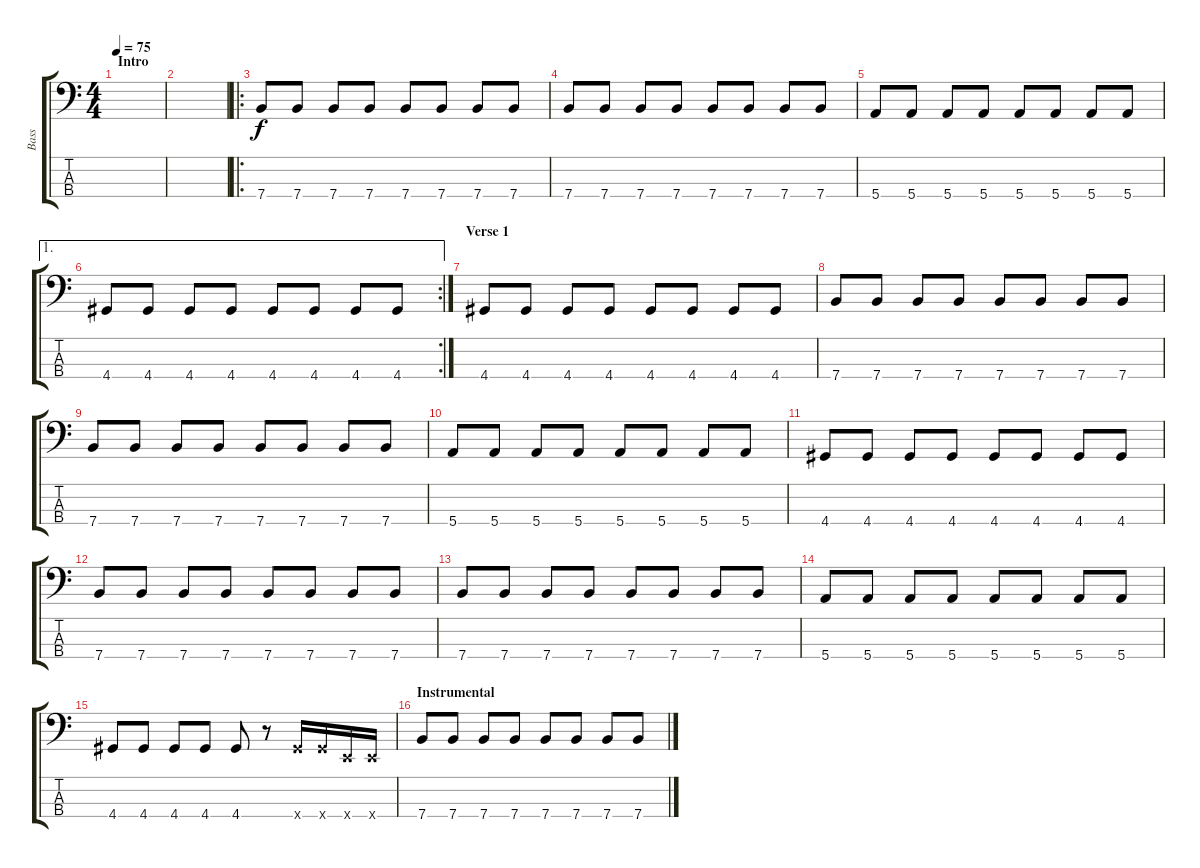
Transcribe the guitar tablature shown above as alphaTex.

\track ("Bass" "Bass") {instrument electricbassfinger}
\staff {score tabs}
\tuning (G2 D2 A1 E1) {hide}
\ts (4 4)
\section ("" "Intro")
\tempo 75
\clef f4
\ks c
|
|
\ro
7.4.8 7.4.8 7.4.8 7.4.8 7.4.8 7.4.8 7.4.8 7.4.8 |
7.4.8 7.4.8 7.4.8 7.4.8 7.4.8 7.4.8 7.4.8 7.4.8 |
5.4.8 5.4.8 5.4.8 5.4.8 5.4.8 5.4.8 5.4.8 5.4.8 |
\ae 1
\rc 2
4.4.8 4.4.8 4.4.8 4.4.8 4.4.8 4.4.8 4.4.8 4.4.8 |
\section ("" "Verse 1")
4.4.8 4.4.8 4.4.8 4.4.8 4.4.8 4.4.8 4.4.8 4.4.8 |
7.4.8 7.4.8 7.4.8 7.4.8 7.4.8 7.4.8 7.4.8 7.4.8 |
7.4.8 7.4.8 7.4.8 7.4.8 7.4.8 7.4.8 7.4.8 7.4.8 |
5.4.8 5.4.8 5.4.8 5.4.8 5.4.8 5.4.8 5.4.8 5.4.8 |
4.4.8 4.4.8 4.4.8 4.4.8 4.4.8 4.4.8 4.4.8 4.4.8 |
7.4.8 7.4.8 7.4.8 7.4.8 7.4.8 7.4.8 7.4.8 7.4.8 |
7.4.8 7.4.8 7.4.8 7.4.8 7.4.8 7.4.8 7.4.8 7.4.8 |
5.4.8 5.4.8 5.4.8 5.4.8 5.4.8 5.4.8 5.4.8 5.4.8 |
4.4.8 4.4.8 4.4.8 4.4.8 4.4.8 r.8 4.4{x}.16 4.4{x}.16 0.4{x}.16 0.4{x}.16 |
\section ("" "Instrumental")
7.4.8 7.4.8 7.4.8 7.4.8 7.4.8 7.4.8 7.4.8 7.4.8
